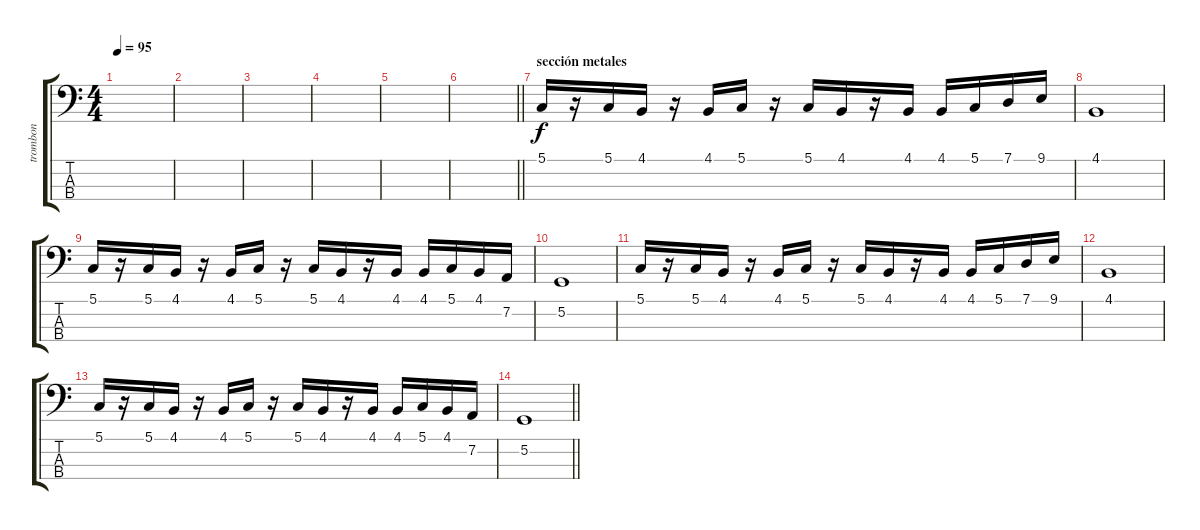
\track ("trombon" "trombon") {instrument trombone}
\staff {score tabs}
\tuning (G2 D2 A1 E1) {hide}
\ts (4 4)
\tempo 95
\clef f4
\ks c
|
|
|
|
|
\barLineRight lightlight
|
\section ("" "sección metales")
5.1.16 r.16 5.1.16 4.1.16 r.16 4.1.16 5.1.16 r.16 5.1.16 4.1.16 r.16 4.1.16 4.1.16 5.1.16 7.1.16 9.1.16 |
4.1.1 |
5.1.16 r.16 5.1.16 4.1.16 r.16 4.1.16 5.1.16 r.16 5.1.16 4.1.16 r.16 4.1.16 4.1.16 5.1.16 4.1.16 7.2.16 |
5.2.1 |
5.1.16 r.16 5.1.16 4.1.16 r.16 4.1.16 5.1.16 r.16 5.1.16 4.1.16 r.16 4.1.16 4.1.16 5.1.16 7.1.16 9.1.16 |
4.1.1 |
5.1.16 r.16 5.1.16 4.1.16 r.16 4.1.16 5.1.16 r.16 5.1.16 4.1.16 r.16 4.1.16 4.1.16 5.1.16 4.1.16 7.2.16 |
\barLineRight lightlight
5.2.1
